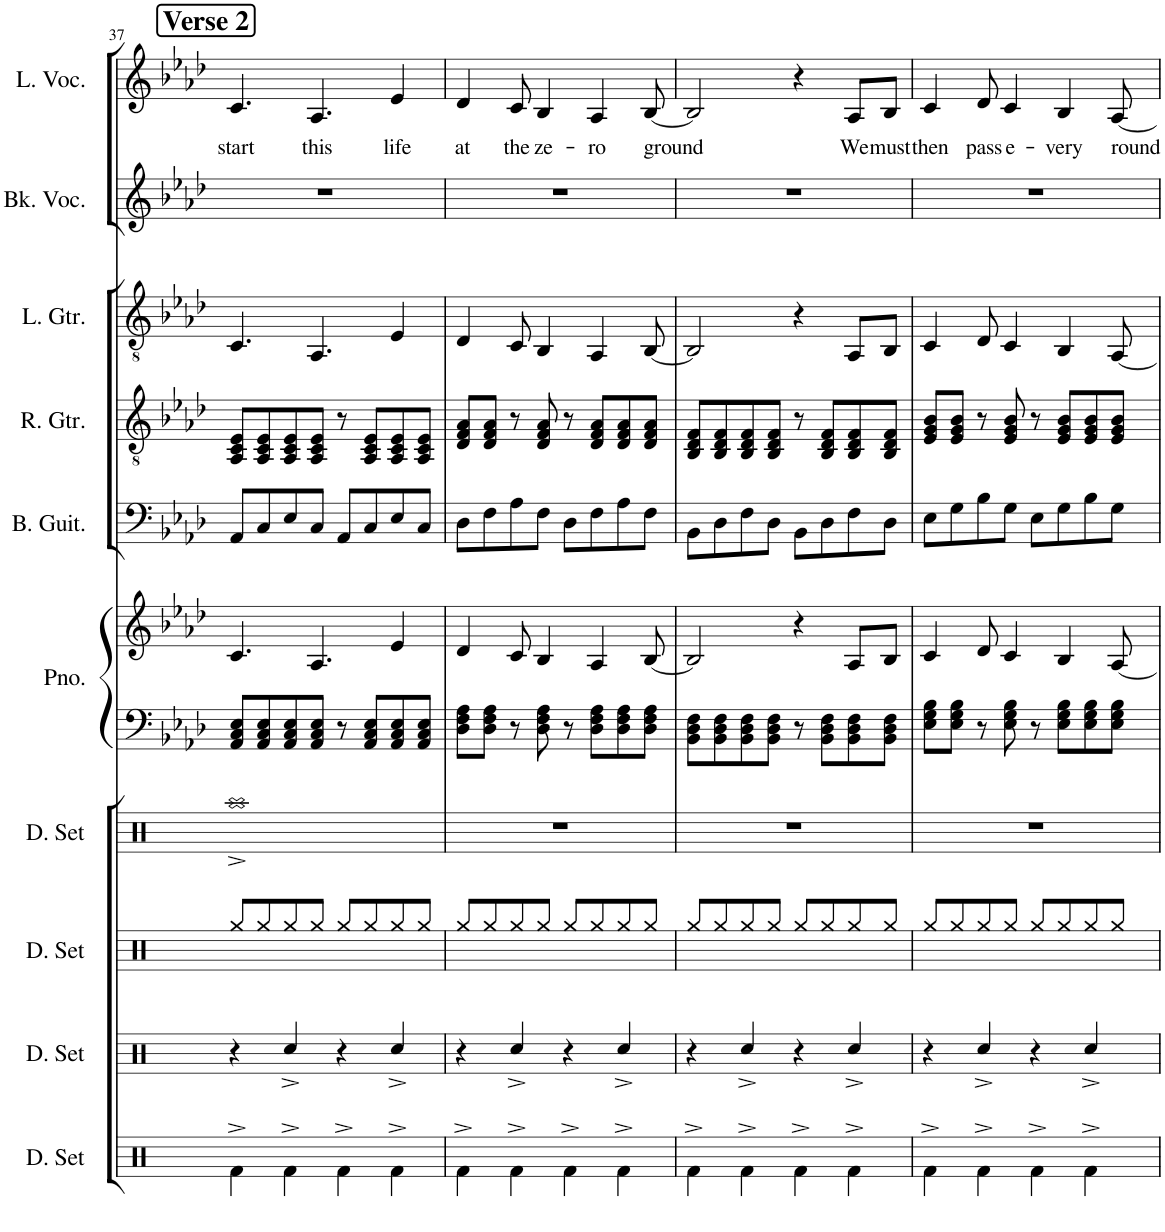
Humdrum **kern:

**kern	**kern	**kern	**kern	**kern	**kern	**kern	**kern	**kern	**kern	**kern	**text
*part10	*part9	*part8	*part7	*part6	*part6	*part5	*part4	*part3	*part2	*part1	*part1
*staff11	*staff10	*staff9	*staff8	*staff7	*staff6	*staff5	*staff4	*staff3	*staff2	*staff1	*staff1
*I"Drumset	*I"Drumset	*I"Drumset	*I"Drumset	*I"Piano	*	*I"Bass Guitar	*I"Rhythm Guitar	*I"Lead Guitar	*I"Backing Vocals	*I"Lead Vocals	*
*I'D. Set	*I'D. Set	*I'D. Set	*I'D. Set	*I'Pno.	*	*I'B. Guit.	*I'R. Gtr.	*I'L. Gtr.	*I'Bk. Voc.	*I'L. Voc.	*
!!LO:PB:g=z
*clefX	*clefX	*clefX	*clefX	*clefF4	*clefG2	*clefF4	*clefGv2	*clefGv2	*clefG2	*clefG2	*
*	*	*	*	*	*	*Trd7c12	*	*	*	*	*
*k[]	*k[]	*k[]	*k[]	*k[b-e-a-d-]	*k[b-e-a-d-]	*k[b-e-a-d-]	*k[b-e-a-d-]	*k[b-e-a-d-]	*k[b-e-a-d-]	*k[b-e-a-d-]	*
*M4/4	*M4/4	*M4/4	*M4/4	*M4/4	*M4/4	*M4/4	*M4/4	*M4/4	*M4/4	*M4/4	*
!!LO:REH:place=s1:a:B:cj:fs=14:t=Verse 2
=37	=37	=37	=37	=37	=37	=37	=37	=37	=37	=37	=37
!	!	!	!	!	!	!	!	!	!	!	!LO:LY:b
4Rf^\	4r	8Rgg/L	1Raa^	8AA-/ 8C/ 8E-/L	4.c/	8AA-/L	8AA-/ 8C/ 8E-/L	4.C/	1r	4.c/	start
.	.	8Rgg/	.	8AA-/ 8C/ 8E-/	.	8C/	8AA-/ 8C/ 8E-/	.	.	.	.
4Rf^\	4Rcc^/	8Rgg/	.	8AA-/ 8C/ 8E-/	.	8E-/	8AA-/ 8C/ 8E-/	.	.	.	.
!	!	!	!	!	!	!	!	!	!	!	!LO:LY:b
.	.	8Rgg/J	.	8AA-/ 8C/ 8E-/J	4.A-/	8C/J	8AA-/ 8C/ 8E-/J	4.AA-/	.	4.A-/	this
4Rf^\	4r	8Rgg/L	.	8r	.	8AA-/L	8r	.	.	.	.
.	.	8Rgg/	.	8AA-/ 8C/ 8E-/L	.	8C/	8AA-/ 8C/ 8E-/L	.	.	.	.
!	!	!	!	!	!	!	!	!	!	!	!LO:LY:b
4Rf^\	4Rcc^/	8Rgg/	.	8AA-/ 8C/ 8E-/	4e-/	8E-/	8AA-/ 8C/ 8E-/	4E-/	.	4e-/	life
.	.	8Rgg/J	.	8AA-/ 8C/ 8E-/J	.	8C/J	8AA-/ 8C/ 8E-/J	.	.	.	.
=38	=38	=38	=38	=38	=38	=38	=38	=38	=38	=38	=38
!	!	!	!	!	!	!	!	!	!	!	!LO:LY:b
4Rf^\	4r	8Rgg/L	1r	8D-\ 8F\ 8A-\L	4d-/	8D-\L	8D-/ 8F/ 8A-/L	4D-/	1r	4d-/	at
.	.	8Rgg/	.	8D-\ 8F\ 8A-\J	.	8F\	8D-/ 8F/ 8A-/J	.	.	.	.
!	!	!	!	!	!	!	!	!	!	!	!LO:LY:b
4Rf^\	4Rcc^/	8Rgg/	.	8r	8c/	8A-\	8r	8C/	.	8c/	the
!	!	!	!	!	!	!	!	!	!	!	!LO:LY:b
.	.	8Rgg/J	.	8D-\ 8F\ 8A-\	4B-/	8F\J	8D-/ 8F/ 8A-/	4BB-/	.	4B-/	ze-
4Rf^\	4r	8Rgg/L	.	8r	.	8D-\L	8r	.	.	.	.
!	!	!	!	!	!	!	!	!	!	!	!LO:LY:b
.	.	8Rgg/	.	8D-\ 8F\ 8A-\L	4A-/	8F\	8D-/ 8F/ 8A-/L	4AA-/	.	4A-/	-ro
4Rf^\	4Rcc^/	8Rgg/	.	8D-\ 8F\ 8A-\	.	8A-\	8D-/ 8F/ 8A-/	.	.	.	.
!	!	!	!	!	!	!	!	!	!	!	!LO:LY:b
.	.	8Rgg/J	.	8D-\ 8F\ 8A-\J	[8B-/	8F\J	8D-/ 8F/ 8A-/J	[8BB-/	.	[8B-/	ground
=39	=39	=39	=39	=39	=39	=39	=39	=39	=39	=39	=39
4Rf^\	4r	8Rgg/L	1r	8BB-\ 8D-\ 8F\L	2B-/]	8BB-\L	8BB-/ 8D-/ 8F/L	2BB-/]	1r	2B-/]	.
.	.	8Rgg/	.	8BB-\ 8D-\ 8F\	.	8D-\	8BB-/ 8D-/ 8F/	.	.	.	.
4Rf^\	4Rcc^/	8Rgg/	.	8BB-\ 8D-\ 8F\	.	8F\	8BB-/ 8D-/ 8F/	.	.	.	.
.	.	8Rgg/J	.	8BB-\ 8D-\ 8F\J	.	8D-\J	8BB-/ 8D-/ 8F/J	.	.	.	.
4Rf^\	4r	8Rgg/L	.	8r	4r	8BB-\L	8r	4r	.	4r	.
.	.	8Rgg/	.	8BB-\ 8D-\ 8F\L	.	8D-\	8BB-/ 8D-/ 8F/L	.	.	.	.
!	!	!	!	!	!	!	!	!	!	!	!LO:LY:b
4Rf^\	4Rcc^/	8Rgg/	.	8BB-\ 8D-\ 8F\	8A-/L	8F\	8BB-/ 8D-/ 8F/	8AA-/L	.	8A-/L	We
!	!	!	!	!	!	!	!	!	!	!	!LO:LY:b
.	.	8Rgg/J	.	8BB-\ 8D-\ 8F\J	8B-/J	8D-\J	8BB-/ 8D-/ 8F/J	8BB-/J	.	8B-/J	must
=40	=40	=40	=40	=40	=40	=40	=40	=40	=40	=40	=40
!	!	!	!	!	!	!	!	!	!	!	!LO:LY:b
4Rf^\	4r	8Rgg/L	1r	8E-\ 8G\ 8B-\L	4c/	8E-\L	8E-/ 8G/ 8B-/L	4C/	1r	4c/	then
.	.	8Rgg/	.	8E-\ 8G\ 8B-\J	.	8G\	8E-/ 8G/ 8B-/J	.	.	.	.
!	!	!	!	!	!	!	!	!	!	!	!LO:LY:b
4Rf^\	4Rcc^/	8Rgg/	.	8r	8d-/	8B-\	8r	8D-/	.	8d-/	pass
!	!	!	!	!	!	!	!	!	!	!	!LO:LY:b
.	.	8Rgg/J	.	8E-\ 8G\ 8B-\	4c/	8G\J	8E-/ 8G/ 8B-/	4C/	.	4c/	e-
4Rf^\	4r	8Rgg/L	.	8r	.	8E-\L	8r	.	.	.	.
!	!	!	!	!	!	!	!	!	!	!	!LO:LY:b
.	.	8Rgg/	.	8E-\ 8G\ 8B-\L	4B-/	8G\	8E-/ 8G/ 8B-/L	4BB-/	.	4B-/	-very
4Rf^\	4Rcc^/	8Rgg/	.	8E-\ 8G\ 8B-\	.	8B-\	8E-/ 8G/ 8B-/	.	.	.	.
!	!	!	!	!	!	!	!	!	!	!	!LO:LY:b
.	.	8Rgg/J	.	8E-\ 8G\ 8B-\J	[8A-/	8G\J	8E-/ 8G/ 8B-/J	[8AA-/	.	[8A-/	round
=	=	=	=	=	=	=	=	=	=	=	=
*-	*-	*-	*-	*-	*-	*-	*-	*-	*-	*-	*-
